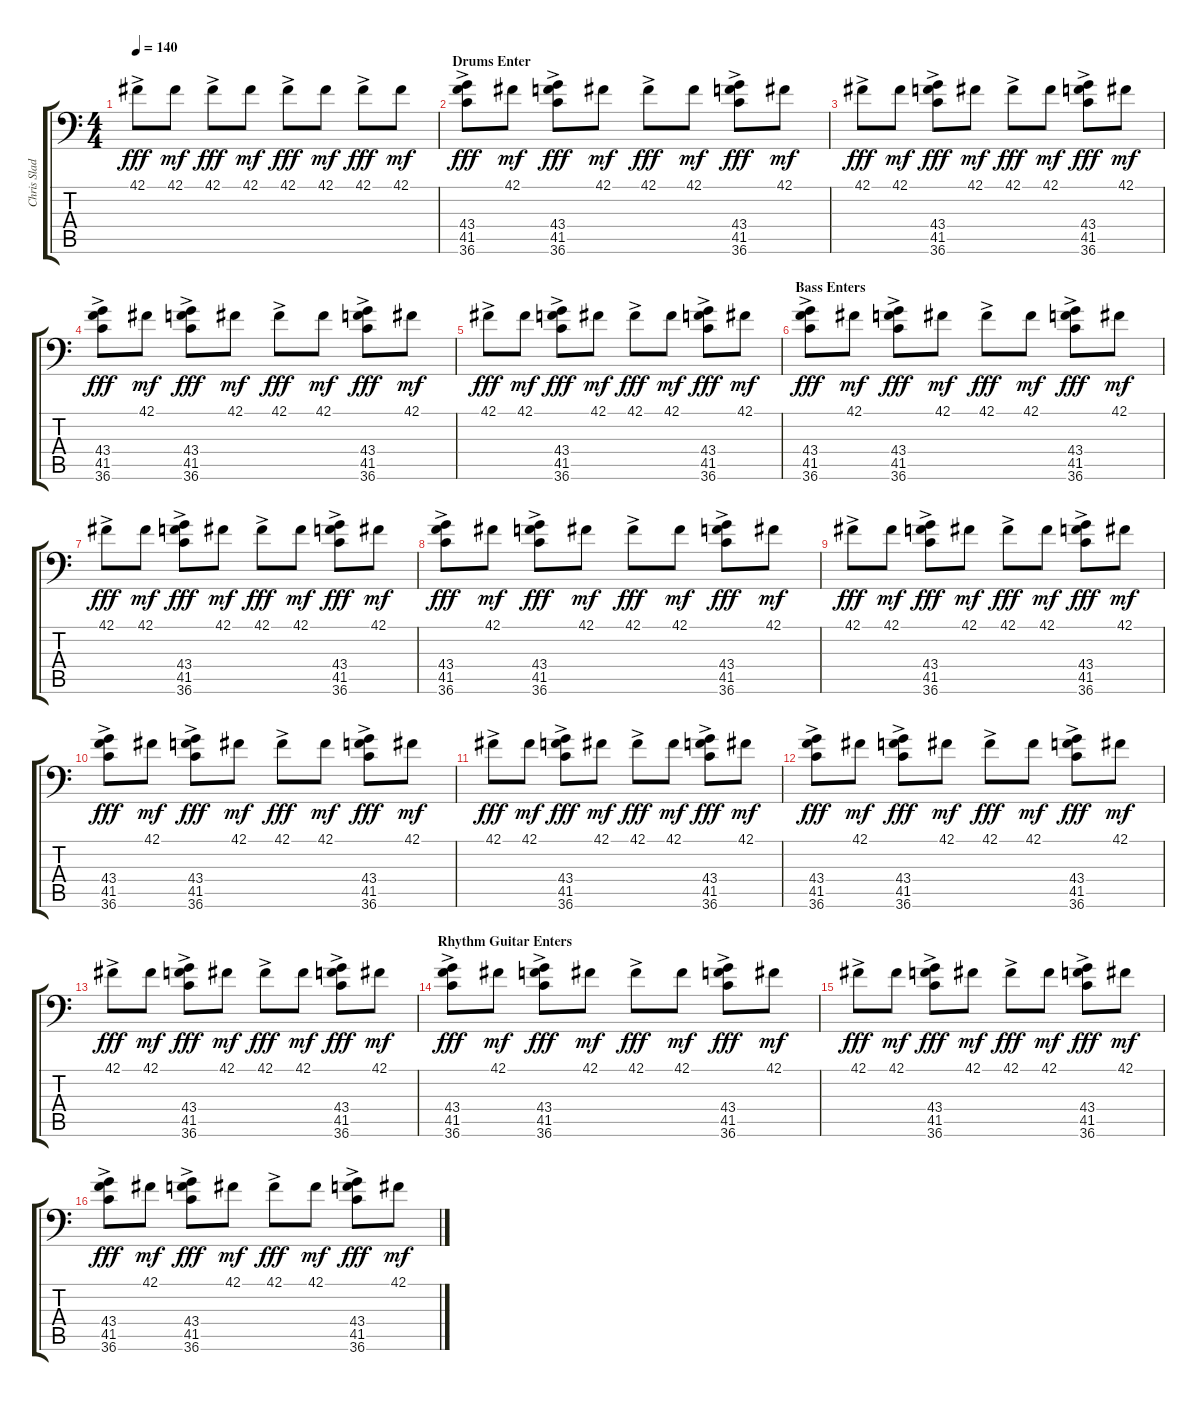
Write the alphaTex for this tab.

\track ("Chris Slade - Drums" "Chris Slad") {instrument acousticgrandpiano}
\staff {score tabs}
\tuning (C-1 C-1 C-1 C-1 C-1 C-1) {hide}
\ts (4 4)
\tempo 140
\clef f4
\ks c
42.1{ac}.8{dy fff} 42.1.8{dy mf} 42.1{ac}.8{dy fff} 42.1.8{dy mf} 42.1{ac}.8{dy fff} 42.1.8{dy mf} 42.1{ac}.8{dy fff} 42.1.8{dy mf} |
\section ("" "Drums Enter")
(43.4{ac} 41.5{ac} 36.6{ac}).8{dy fff} 42.1.8{dy mf} (43.4{ac} 41.5{ac} 36.6{ac}).8{dy fff} 42.1.8{dy mf} 42.1{ac}.8{dy fff} 42.1.8{dy mf} (43.4{ac} 41.5{ac} 36.6{ac}).8{dy fff} 42.1.8{dy mf} |
42.1{ac}.8{dy fff} 42.1.8{dy mf} (43.4{ac} 41.5{ac} 36.6{ac}).8{dy fff} 42.1.8{dy mf} 42.1{ac}.8{dy fff} 42.1.8{dy mf} (43.4{ac} 41.5{ac} 36.6{ac}).8{dy fff} 42.1.8{dy mf} |
(43.4{ac} 41.5{ac} 36.6{ac}).8{dy fff} 42.1.8{dy mf} (43.4{ac} 41.5{ac} 36.6{ac}).8{dy fff} 42.1.8{dy mf} 42.1{ac}.8{dy fff} 42.1.8{dy mf} (43.4{ac} 41.5{ac} 36.6{ac}).8{dy fff} 42.1.8{dy mf} |
42.1{ac}.8{dy fff} 42.1.8{dy mf} (43.4{ac} 41.5{ac} 36.6{ac}).8{dy fff} 42.1.8{dy mf} 42.1{ac}.8{dy fff} 42.1.8{dy mf} (43.4{ac} 41.5{ac} 36.6{ac}).8{dy fff} 42.1.8{dy mf} |
\section ("" "Bass Enters")
(43.4{ac} 41.5{ac} 36.6{ac}).8{dy fff} 42.1.8{dy mf} (43.4{ac} 41.5{ac} 36.6{ac}).8{dy fff} 42.1.8{dy mf} 42.1{ac}.8{dy fff} 42.1.8{dy mf} (43.4{ac} 41.5{ac} 36.6{ac}).8{dy fff} 42.1.8{dy mf} |
42.1{ac}.8{dy fff} 42.1.8{dy mf} (43.4{ac} 41.5{ac} 36.6{ac}).8{dy fff} 42.1.8{dy mf} 42.1{ac}.8{dy fff} 42.1.8{dy mf} (43.4{ac} 41.5{ac} 36.6{ac}).8{dy fff} 42.1.8{dy mf} |
(43.4{ac} 41.5{ac} 36.6{ac}).8{dy fff} 42.1.8{dy mf} (43.4{ac} 41.5{ac} 36.6{ac}).8{dy fff} 42.1.8{dy mf} 42.1{ac}.8{dy fff} 42.1.8{dy mf} (43.4{ac} 41.5{ac} 36.6{ac}).8{dy fff} 42.1.8{dy mf} |
42.1{ac}.8{dy fff} 42.1.8{dy mf} (43.4{ac} 41.5{ac} 36.6{ac}).8{dy fff} 42.1.8{dy mf} 42.1{ac}.8{dy fff} 42.1.8{dy mf} (43.4{ac} 41.5{ac} 36.6{ac}).8{dy fff} 42.1.8{dy mf} |
(43.4{ac} 41.5{ac} 36.6{ac}).8{dy fff} 42.1.8{dy mf} (43.4{ac} 41.5{ac} 36.6{ac}).8{dy fff} 42.1.8{dy mf} 42.1{ac}.8{dy fff} 42.1.8{dy mf} (43.4{ac} 41.5{ac} 36.6{ac}).8{dy fff} 42.1.8{dy mf} |
42.1{ac}.8{dy fff} 42.1.8{dy mf} (43.4{ac} 41.5{ac} 36.6{ac}).8{dy fff} 42.1.8{dy mf} 42.1{ac}.8{dy fff} 42.1.8{dy mf} (43.4{ac} 41.5{ac} 36.6{ac}).8{dy fff} 42.1.8{dy mf} |
(43.4{ac} 41.5{ac} 36.6{ac}).8{dy fff} 42.1.8{dy mf} (43.4{ac} 41.5{ac} 36.6{ac}).8{dy fff} 42.1.8{dy mf} 42.1{ac}.8{dy fff} 42.1.8{dy mf} (43.4{ac} 41.5{ac} 36.6{ac}).8{dy fff} 42.1.8{dy mf} |
42.1{ac}.8{dy fff} 42.1.8{dy mf} (43.4{ac} 41.5{ac} 36.6{ac}).8{dy fff} 42.1.8{dy mf} 42.1{ac}.8{dy fff} 42.1.8{dy mf} (43.4{ac} 41.5{ac} 36.6{ac}).8{dy fff} 42.1.8{dy mf} |
\section ("" "Rhythm Guitar Enters")
(43.4{ac} 41.5{ac} 36.6{ac}).8{dy fff} 42.1.8{dy mf} (43.4{ac} 41.5{ac} 36.6{ac}).8{dy fff} 42.1.8{dy mf} 42.1{ac}.8{dy fff} 42.1.8{dy mf} (43.4{ac} 41.5{ac} 36.6{ac}).8{dy fff} 42.1.8{dy mf} |
42.1{ac}.8{dy fff} 42.1.8{dy mf} (43.4{ac} 41.5{ac} 36.6{ac}).8{dy fff} 42.1.8{dy mf} 42.1{ac}.8{dy fff} 42.1.8{dy mf} (43.4{ac} 41.5{ac} 36.6{ac}).8{dy fff} 42.1.8{dy mf} |
(43.4{ac} 41.5{ac} 36.6{ac}).8{dy fff} 42.1.8{dy mf} (43.4{ac} 41.5{ac} 36.6{ac}).8{dy fff} 42.1.8{dy mf} 42.1{ac}.8{dy fff} 42.1.8{dy mf} (43.4{ac} 41.5{ac} 36.6{ac}).8{dy fff} 42.1.8{dy mf}
